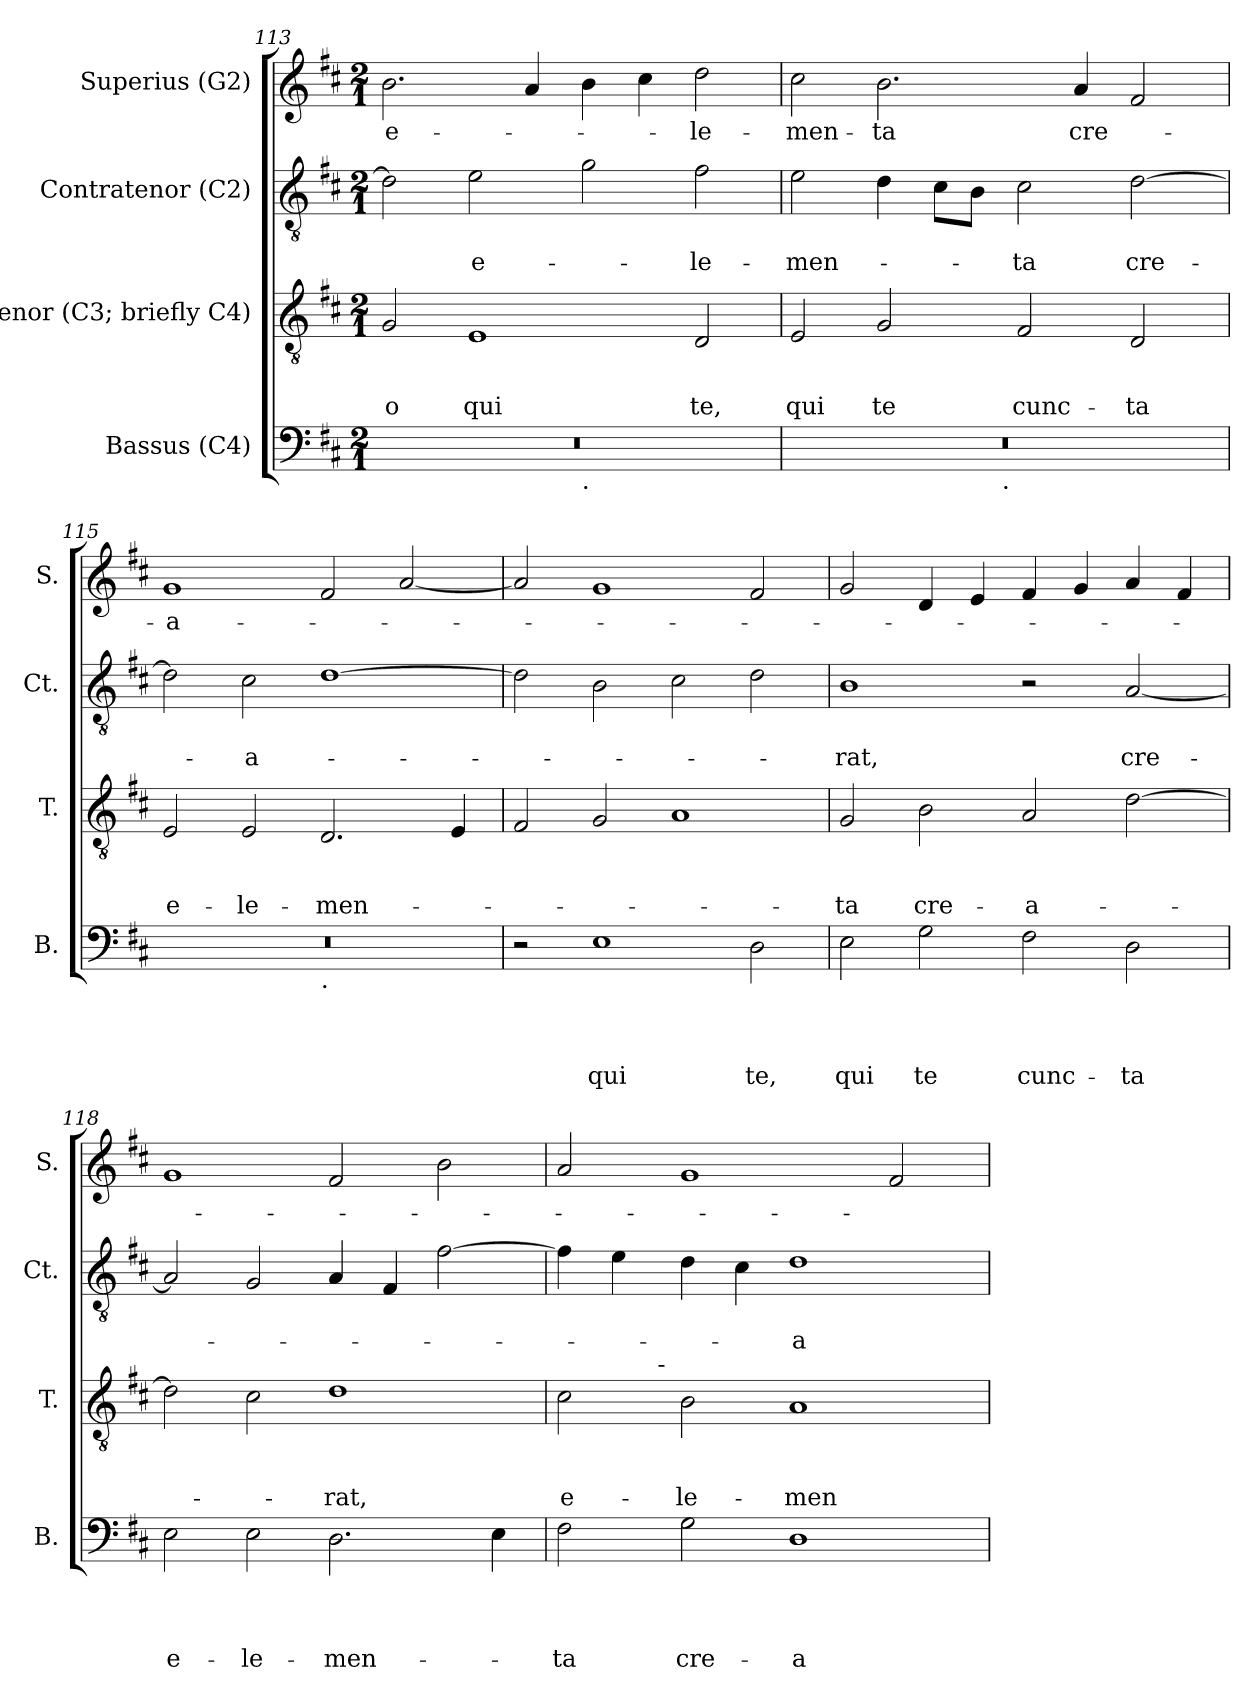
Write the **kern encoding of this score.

**kern	**text	**text	**text	**text	**kern	**text	**text	**text	**kern	**text	**text	**kern	**text
*part4	*part4	*part4	*part4	*part4	*part3	*part3	*part3	*part3	*part2	*part2	*part2	*part1	*part1
*staff4	*staff4	*staff4	*staff4	*staff4	*staff3	*staff3	*staff3	*staff3	*staff2	*staff2	*staff2	*staff1	*staff1
*I"Bassus (C4)	*	*	*	*	*I"Tenor (C3; briefly C4)	*	*	*	*I"Contratenor (C2)	*	*	*I"Superius (G2)	*
*I'B.	*	*	*	*	*I'T.	*	*	*	*I'Ct.	*	*	*I'S.	*
*clefF4	*	*	*	*	*clefGv2	*	*	*	*clefGv2	*	*	*clefG2	*
*k[f#c#]	*	*	*	*	*k[f#c#]	*	*	*	*k[f#c#]	*	*	*k[f#c#]	*
*D:	*	*	*	*	*D:	*	*	*	*D:	*	*	*D:	*
*M2/1	*	*	*	*	*M2/1	*	*	*	*M2/1	*	*	*M2/1	*
=113	=113	=113	=113	=113	=113	=113	=113	=113	=113	=113	=113	=113	=113
!	!	!	!	!	!	!	!	!LO:LY:b	!	!	!	!	!LO:LY:b:rj
*^	*	*	*	*	*	*	*	*	*	*	*	*	*
0r	1ryy	.	.	.	.	2G/	.	.	-o	2d\]	.	.	2.b\	e-
!	!	!	!	!	!	!	!	!	!LO:LY:b	!	!	!LO:LY:b:rj	!	!
.	.	.	.	.	.	1E	.	.	qui	2e\	.	e-	.	.
.	.	.	.	.	.	.	.	.	.	.	.	.	4a/	.
!	!LO:TX:b:t=.	!	!	!	!	!	!	!	!	!	!	!	!	!
.	1ryy	.	.	.	.	.	.	.	.	2g\	.	.	4b\	.
.	.	.	.	.	.	.	.	.	.	.	.	.	4cc#\	.
!	!	!	!	!	!	!	!	!	!LO:LY:b	!	!	!LO:LY:b	!	!LO:LY:b
.	.	.	.	.	.	2D/	.	.	te,	2f#\	.	-le-	2dd\	-le-
=114	=114	=114	=114	=114	=114	=114	=114	=114	=114	=114	=114	=114	=114	=114
!	!	!	!	!	!	!	!	!	!LO:LY:b	!	!	!LO:LY:b	!	!LO:LY:b
0r	2ryy	.	.	.	.	2E/	.	.	qui	2e\	.	-men-	2cc#\	-men-
!	!	!	!	!	!	!	!	!	!LO:LY:b	!	!	!	!	!LO:LY:b
.	4...ryy	.	.	.	.	2G/	.	.	te	4d\	.	.	2.b\	-ta
.	.	.	.	.	.	.	.	.	.	8c#\L	.	.	.	.
.	.	.	.	.	.	.	.	.	.	8B\J	.	.	.	.
!	!LO:TX:b:t=.	!	!	!	!	!	!	!	!	!	!	!	!	!
.	1ryy	.	.	.	.	.	.	.	.	.	.	.	.	.
!	!	!	!	!	!	!	!	!	!LO:LY:b	!	!	!LO:LY:b	!	!
.	.	.	.	.	.	2F#/	.	.	cunc-	2c#\	.	-ta	.	.
!	!	!	!	!	!	!	!	!	!	!	!	!	!	!LO:LY:b
.	.	.	.	.	.	.	.	.	.	.	.	.	4a/	cre-
!	!	!	!	!	!	!	!	!	!LO:LY:b	!	!	!LO:LY:b	!	!
.	.	.	.	.	.	2D/	.	.	-ta	[<2d\	.	cre-	2f#/	.
.	32ryy	.	.	.	.	.	.	.	.	.	.	.	.	.
!!LO:LB:g=z
=115	=115	=115	=115	=115	=115	=115	=115	=115	=115	=115	=115	=115	=115	=115
!	!	!	!	!	!	!	!	!	!LO:LY:b	!	!	!	!	!LO:LY:b
0r	1ryy	.	.	.	.	2E/	.	.	e-	2d\]	.	.	1g	-a-
!	!	!	!	!	!	!	!	!	!LO:LY:b	!	!	!LO:LY:b	!	!
.	.	.	.	.	.	2E/	.	.	-le-	2c#\	.	-a-	.	.
!	!LO:TX:b:t=.	!	!	!	!	!	!	!	!	!	!	!	!	!
!	!	!	!	!	!	!	!	!	!LO:LY:b	!	!	!	!	!
.	1ryy	.	.	.	.	2.D/	.	.	-men-	[>1d	.	.	2f#/	.
.	.	.	.	.	.	.	.	.	.	.	.	.	[<2a/	.
.	.	.	.	.	.	4E/	.	.	.	.	.	.	.	.
*v	*v	*	*	*	*	*	*	*	*	*	*	*	*	*
=116	=116	=116	=116	=116	=116	=116	=116	=116	=116	=116	=116	=116	=116
2r	.	.	.	.	2F#/	.	.	.	2d\]	.	.	2a/]	.
!	!	!	!	!LO:LY:b	!	!	!	!	!	!	!	!	!
1E	.	.	.	qui	2G/	.	.	.	2B\	.	.	1g	.
.	.	.	.	.	1A	.	.	.	2c#\	.	.	.	.
!	!	!	!	!LO:LY:b	!	!	!	!	!	!	!	!	!
2D\	.	.	.	te,	.	.	.	.	2d\	.	.	2f#/	.
=117	=117	=117	=117	=117	=117	=117	=117	=117	=117	=117	=117	=117	=117
!	!	!	!	!LO:LY:b	!	!	!	!LO:LY:b	!	!	!LO:LY:b	!	!
2E\	.	.	.	qui	2G/	.	.	-ta	1B	.	-rat,	2g/	.
!	!	!	!	!LO:LY:b	!	!	!	!LO:LY:b	!	!	!	!	!
2G\	.	.	.	te	2B\	.	.	cre-	.	.	.	4d/	.
.	.	.	.	.	.	.	.	.	.	.	.	4e/	.
!	!	!	!	!LO:LY:b	!	!	!	!LO:LY:b	!	!	!	!	!
2F#\	.	.	.	cunc-	2A/	.	.	-a-	2r	.	.	4f#/	.
.	.	.	.	.	.	.	.	.	.	.	.	4g/	.
!	!	!	!	!LO:LY:b	!	!	!	!	!	!	!LO:LY:b	!	!
2D\	.	.	.	-ta	[>2d\	.	.	.	[<2A/	.	cre-	4a/	.
.	.	.	.	.	.	.	.	.	.	.	.	4f#/	.
=118	=118	=118	=118	=118	=118	=118	=118	=118	=118	=118	=118	=118	=118
!	!	!	!	!LO:LY:b	!	!	!	!	!	!	!	!	!
2E\	.	.	.	e-	2d\]	.	.	.	2A/]	.	.	1g	.
!	!	!	!	!LO:LY:b	!	!	!	!	!	!	!	!	!
2E\	.	.	.	-le-	2c#\	.	.	.	2G/	.	.	.	.
!	!	!	!	!LO:LY:b	!	!	!	!LO:LY:b	!	!	!	!	!
2.D\	.	.	.	-men-	1d	.	.	-rat,	4A/	.	.	2f#/	.
.	.	.	.	.	.	.	.	.	4F#/	.	.	.	.
.	.	.	.	.	.	.	.	.	[<2f#\	.	.	2b\	.
4E\	.	.	.	.	.	.	.	.	.	.	.	.	.
!!LO:LB:g=z
=119	=119	=119	=119	=119	=119	=119	=119	=119	=119	=119	=119	=119	=119
!	!	!	!	!LO:LY:b	!	!	!	!LO:LY:b	!	!	!	!	!
*	*	*	*	*	*^	*	*	*	*	*	*	*	*
2F#\	.	.	.	-ta	2c#\	4..ryy	.	.	e-	4f#\]	.	.	2a/	.
.	.	.	.	.	.	.	.	.	.	4e\	.	.	.	.
!	!	!	!	!	!	!LO:TX:a:t=-	!	!	!	!	!	!	!	!
.	.	.	.	.	.	1ryy	.	.	.	.	.	.	.	.
!	!	!	!	!LO:LY:b	!	!	!	!	!LO:LY:b	!	!	!	!	!
2G\	.	.	.	cre-	2B\	.	.	.	-le-	4d\	.	.	1g	.
.	.	.	.	.	.	.	.	.	.	4c#\	.	.	.	.
!	!	!	!	!LO:LY:b:rj	!	!	!	!	!LO:LY:b	!	!	!LO:LY:b:rj	!	!
1D	.	.	.	-a-	1A	.	.	.	-men-	1d	.	-a-	.	.
.	.	.	.	.	.	2ryy	.	.	.	.	.	.	.	.
.	.	.	.	.	.	.	.	.	.	.	.	.	2f#/	.
.	.	.	.	.	.	16ryy	.	.	.	.	.	.	.	.
*	*	*	*	*	*v	*v	*	*	*	*	*	*	*	*
=	=	=	=	=	=	=	=	=	=	=	=	=	=
*-	*-	*-	*-	*-	*-	*-	*-	*-	*-	*-	*-	*-	*-
